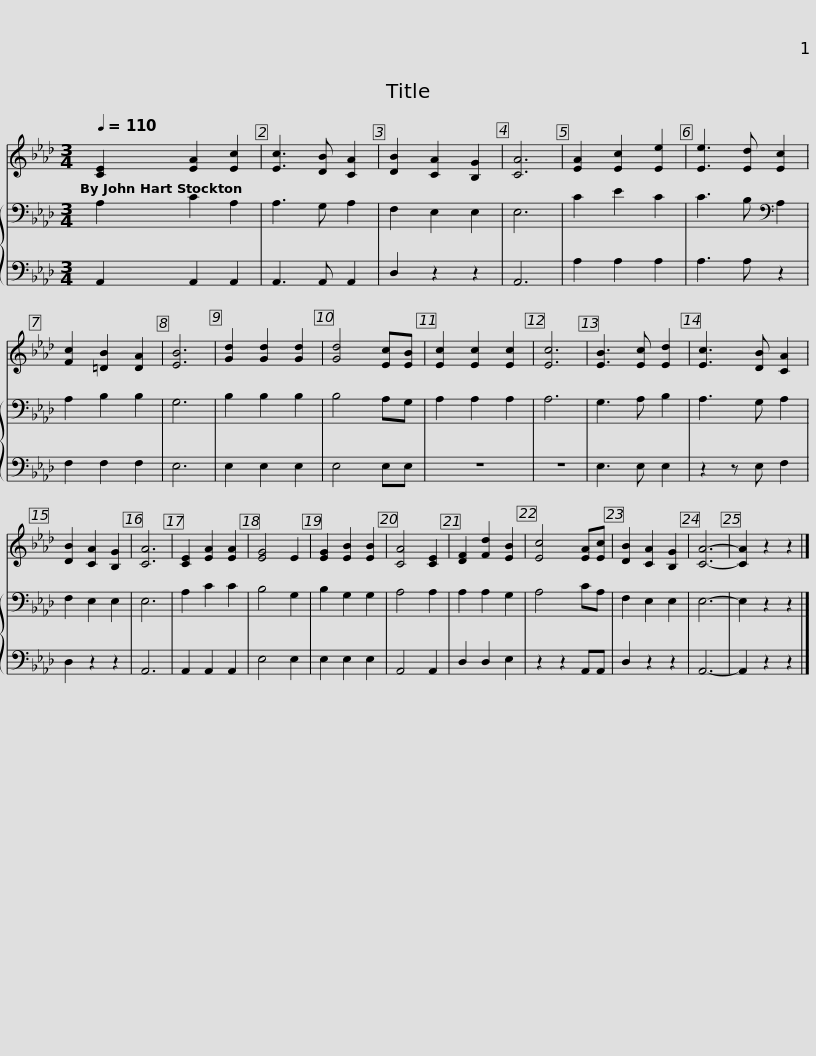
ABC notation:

X:1
%%score 1 { 2 | 3 }
L:1/8
Q:1/4=110
M:3/4
I:linebreak $
K:Ab
V:1 treble
V:2 bass
V:3 bass
V:1
 [CE]2 [EA]2 [Ec]2 | [Ec]3 [DB] [CA]2 | [DB]2 [CA]2 [B,G]2 | [CA]6 | [EA]2 [Ec]2 [Ee]2 |$ %5
 [Ee]3 [Ed] [Ec]2 | [Fc]2 [=DB]2 [DA]2 | [EB]6 | [Gd]2 [Gd]2 [Gd]2 | [Gd]4 [Ec][EB] | %10
 [Ec]2 [Ec]2 [Ec]2 | [Ec]6 | [EB]3 [Ec] [Ed]2 | [Ec]3 [DB] [CA]2 | [DB]2 [CA]2 [B,G]2 | %15
 [CA]6 |$ [CE]2 [EA]2 [EA]2 | [EG]4 E2 | [EG]2 [EB]2 [EB]2 | [CA]4 [CE]2 | %20
 [DF]2 [Fd]2 [EB]2 | [Ec]4 [EA][Ec] | [DB]2 [CA]2 [B,G]2 | [CA]6- | [CA]2 z2 z2 |] %25
V:2
 A,2 C2 A,2 | A,3 G, A,2 | F,2 E,2 E,2 | E,6 | C2 E2 C2 |$ %5
 C3 B,[K:bass] A,2 | A,2 B,2 B,2 | G,6 | B,2 B,2 B,2 | B,4 A,G, | %10
 A,2 A,2 A,2 | A,6 | G,3 A, B,2 | A,3 G, A,2 | F,2 E,2 E,2 | %15
 E,6 |$ A,2 C2 C2 | B,4 G,2 | B,2 G,2 G,2 | A,4 A,2 | %20
 A,2 A,2 G,2 | A,4 CA, | F,2 E,2 E,2 | E,6- | E,2 z2 z2 |] %25
V:3
 A,,2 A,,2 A,,2 | A,,3 A,, A,,2 | D,2 z2 z2 | A,,6 | A,2 A,2 A,2 |$ %5
 A,3 A, z2 | F,2 F,2 F,2 | E,6 | E,2 E,2 E,2 | E,4 E,E, | %10
 z6 | z6 | E,3 E, E,2 | z2 z E, F,2 | D,2 z2 z2 | %15
 A,,6 |$ A,,2 A,,2 A,,2 | E,4 E,2 | E,2 E,2 E,2 | A,,4 A,,2 | %20
 D,2 D,2 E,2 | z2 z2 A,,A,, | D,2 z2 z2 | A,,6- | A,,2 z2 z2 |] %25
